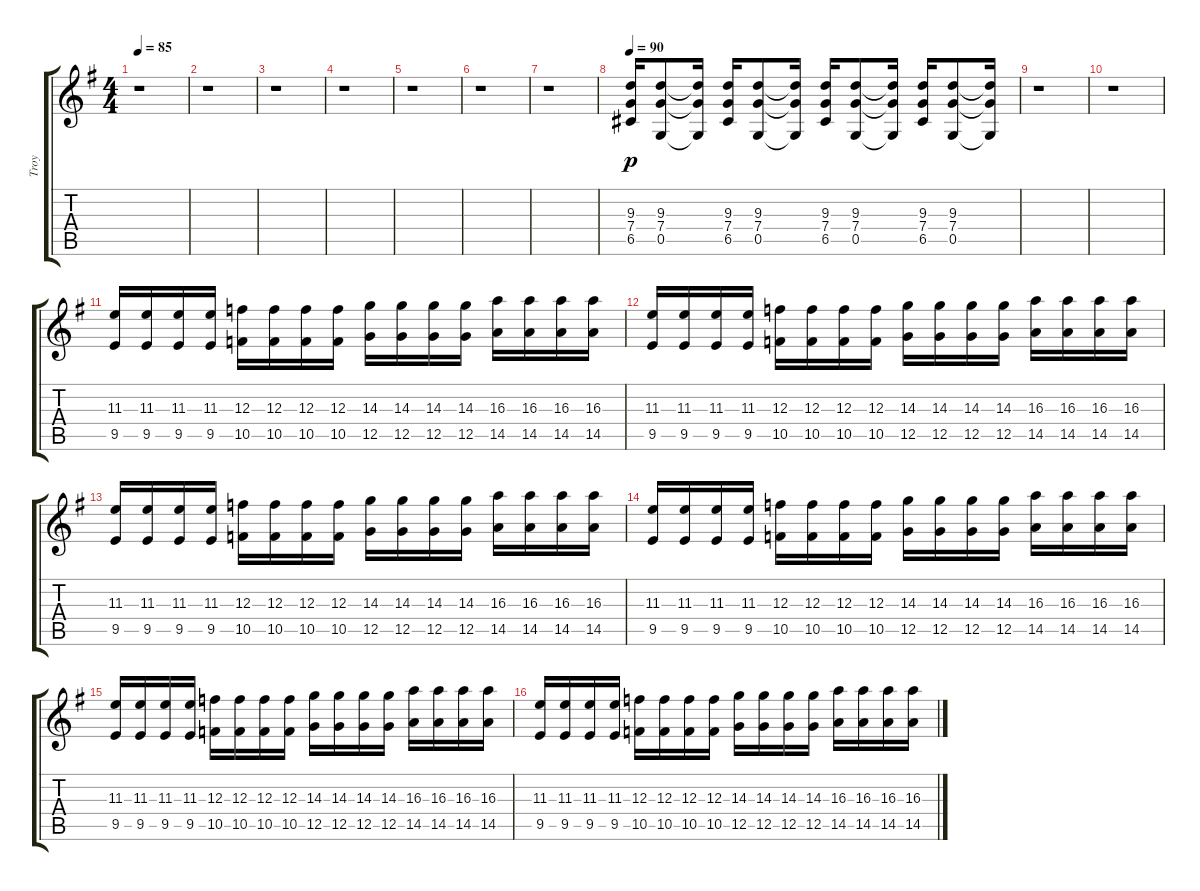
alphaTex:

\track ("Troy" "Troy") {instrument overdrivenguitar}
\staff {score tabs}
\tuning (D4 A3 F3 C3 G2 D2) {hide}
\ts (4 4)
\tempo 85
\clef g2
\ks g
r.1{dy f} |
r.1 |
r.1 |
r.1 |
r.1 |
r.1 |
r.1 |
\tempo 90
(9.3 7.4 6.5).16{dy p} (9.3 7.4 0.5).8 (9.3{t} 7.4{t} 0.5{t}).16 (9.3 7.4 6.5).16 (9.3 7.4 0.5).8 (9.3{t} 7.4{t} 0.5{t}).16 (9.3 7.4 6.5).16 (9.3 7.4 0.5).8 (9.3{t} 7.4{t} 0.5{t}).16 (9.3 7.4 6.5).16 (9.3 7.4 0.5).8 (9.3{t} 7.4{t} 0.5{t}).16 |
r.1 |
r.1 |
(11.3 9.5).16 (11.3 9.5).16 (11.3 9.5).16 (11.3 9.5).16 (12.3 10.5).16 (12.3 10.5).16 (12.3 10.5).16 (12.3 10.5).16 (14.3 12.5).16 (14.3 12.5).16 (14.3 12.5).16 (14.3 12.5).16 (16.3 14.5).16 (16.3 14.5).16 (16.3 14.5).16 (16.3 14.5).16 |
(11.3 9.5).16 (11.3 9.5).16 (11.3 9.5).16 (11.3 9.5).16 (12.3 10.5).16 (12.3 10.5).16 (12.3 10.5).16 (12.3 10.5).16 (14.3 12.5).16 (14.3 12.5).16 (14.3 12.5).16 (14.3 12.5).16 (16.3 14.5).16 (16.3 14.5).16 (16.3 14.5).16 (16.3 14.5).16 |
(11.3 9.5).16 (11.3 9.5).16 (11.3 9.5).16 (11.3 9.5).16 (12.3 10.5).16 (12.3 10.5).16 (12.3 10.5).16 (12.3 10.5).16 (14.3 12.5).16 (14.3 12.5).16 (14.3 12.5).16 (14.3 12.5).16 (16.3 14.5).16 (16.3 14.5).16 (16.3 14.5).16 (16.3 14.5).16 |
(11.3 9.5).16 (11.3 9.5).16 (11.3 9.5).16 (11.3 9.5).16 (12.3 10.5).16 (12.3 10.5).16 (12.3 10.5).16 (12.3 10.5).16 (14.3 12.5).16 (14.3 12.5).16 (14.3 12.5).16 (14.3 12.5).16 (16.3 14.5).16 (16.3 14.5).16 (16.3 14.5).16 (16.3 14.5).16 |
(11.3 9.5).16 (11.3 9.5).16 (11.3 9.5).16 (11.3 9.5).16 (12.3 10.5).16 (12.3 10.5).16 (12.3 10.5).16 (12.3 10.5).16 (14.3 12.5).16 (14.3 12.5).16 (14.3 12.5).16 (14.3 12.5).16 (16.3 14.5).16 (16.3 14.5).16 (16.3 14.5).16 (16.3 14.5).16 |
(11.3 9.5).16 (11.3 9.5).16 (11.3 9.5).16 (11.3 9.5).16 (12.3 10.5).16 (12.3 10.5).16 (12.3 10.5).16 (12.3 10.5).16 (14.3 12.5).16 (14.3 12.5).16 (14.3 12.5).16 (14.3 12.5).16 (16.3 14.5).16 (16.3 14.5).16 (16.3 14.5).16 (16.3 14.5).16
